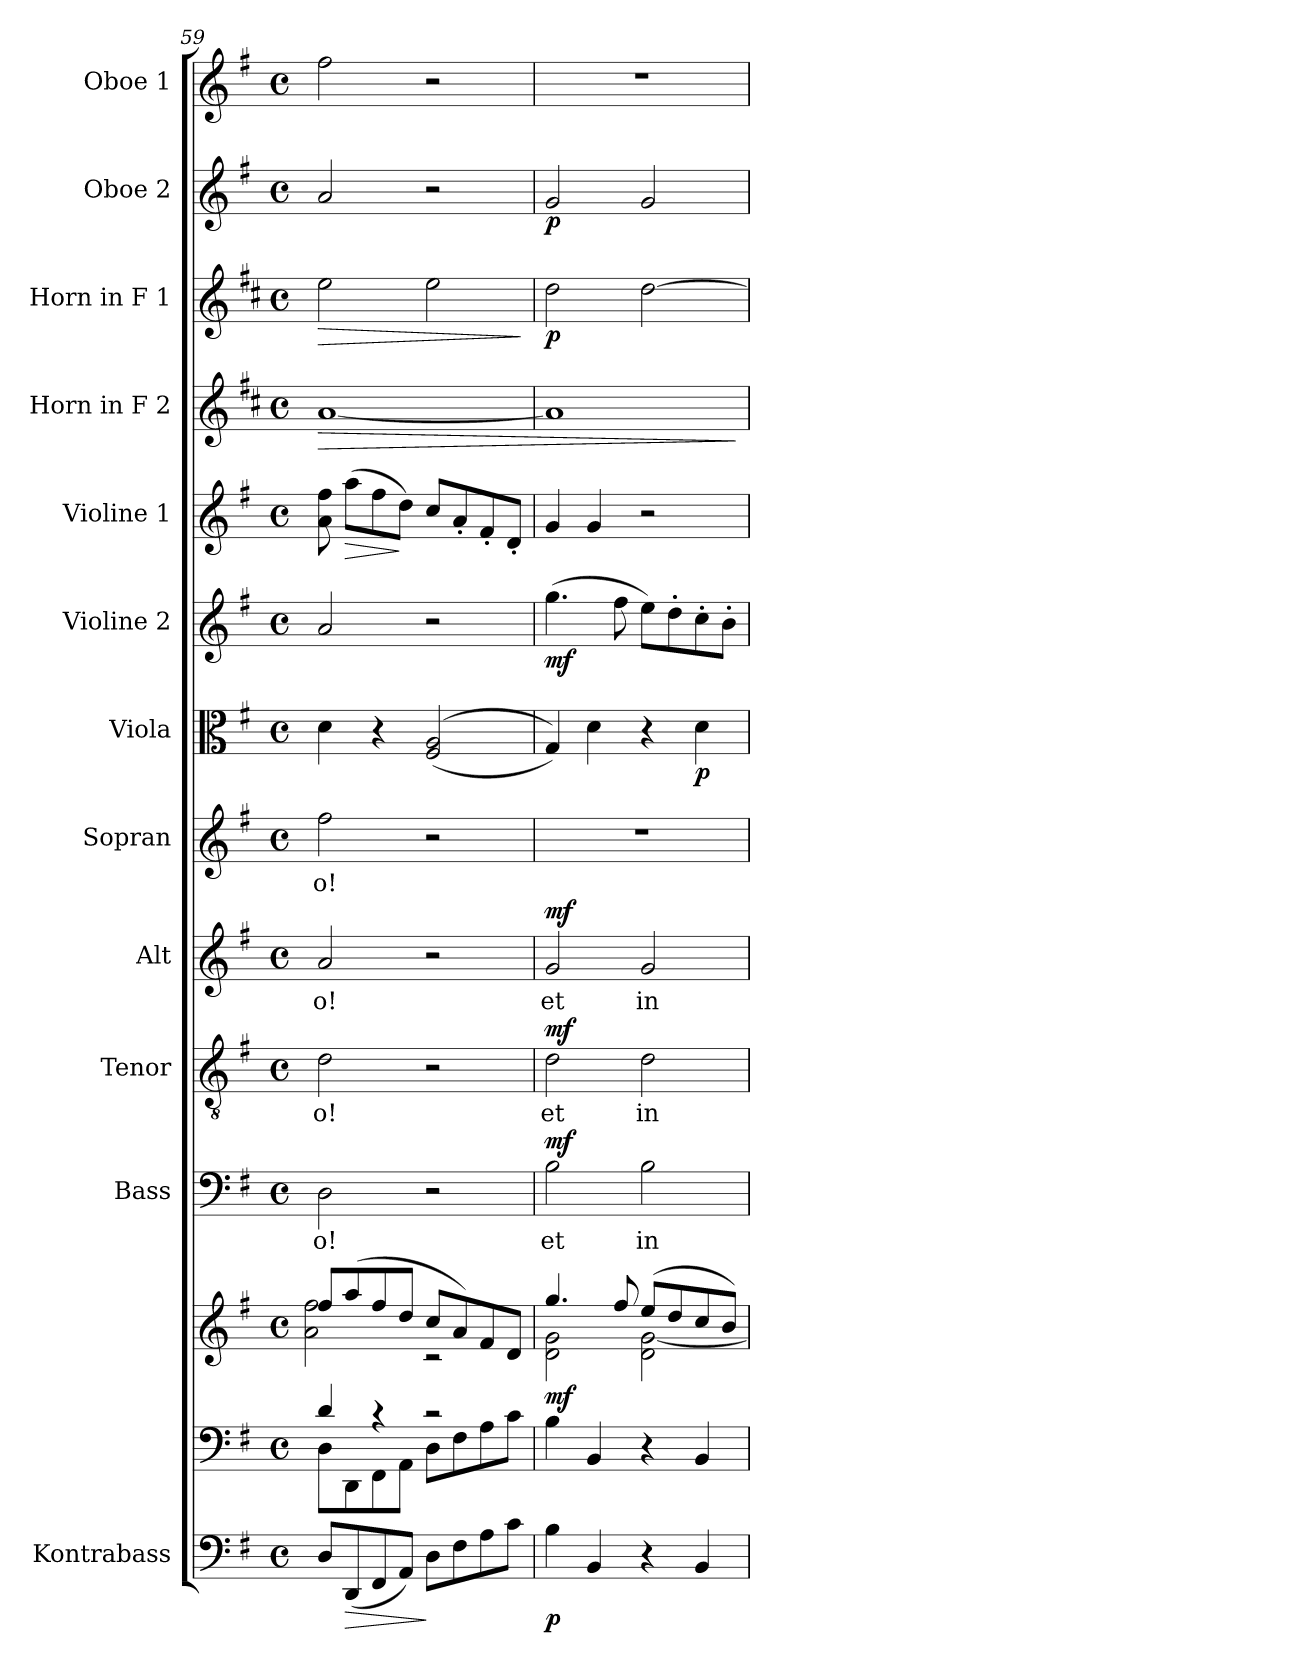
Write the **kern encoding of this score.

**kern	**dynam	**kern	**kern	**dynam	**kern	**text	**dynam	**kern	**text	**dynam	**kern	**text	**dynam	**kern	**text	**kern	**dynam	**kern	**dynam	**kern	**dynam	**kern	**dynam	**kern	**dynam	**kern	**dynam	**kern
*part13	*part13	*part12	*part12	*part12	*part11	*part11	*part11	*part10	*part10	*part10	*part9	*part9	*part9	*part8	*part8	*part7	*part7	*part6	*part6	*part5	*part5	*part4	*part4	*part3	*part3	*part2	*part2	*part1
*staff14	*staff14	*staff13	*staff12	*staff12/13	*staff11	*staff11	*staff11	*staff10	*staff10	*staff10	*staff9	*staff9	*staff9	*staff8	*staff8	*staff7	*staff7	*staff6	*staff6	*staff5	*staff5	*staff4	*staff4	*staff3	*staff3	*staff2	*staff2	*staff1
*I"Kontrabass	*	*	*	*	*I"Bass	*	*	*I"Tenor	*	*	*I"Alt	*	*	*I"Sopran	*	*I"Viola	*	*I"Violine 2	*	*I"Violine 1	*	*I"Horn in F 2	*	*I"Horn in F 1	*	*I"Oboe 2	*	*I"Oboe 1
*I'Kb.	*	*	*	*	*I'B.	*	*	*I'T.	*	*	*I'A.	*	*	*I'S.	*	*I'Vla.	*	*I'Vl. 2	*	*I'Vl. 1	*	*	*	*	*	*I'Ob. 2	*	*I'Ob. 1
*clefF4	*	*clefF4	*clefG2	*	*clefF4	*	*	*clefGv2	*	*	*clefG2	*	*	*clefG2	*	*clefC3	*	*clefG2	*	*clefG2	*	*clefG2	*	*clefG2	*	*clefG2	*	*clefG2
*ITrd7c12	*	*	*	*	*	*	*	*	*	*	*	*	*	*	*	*	*	*	*	*	*	*ITrd4c7	*	*ITrd4c7	*	*	*	*
*k[f#]	*	*k[f#]	*k[f#]	*	*k[f#]	*	*	*k[f#]	*	*	*k[f#]	*	*	*k[f#]	*	*k[f#]	*	*k[f#]	*	*k[f#]	*	*k[f#]	*	*k[f#]	*	*k[f#]	*	*k[f#]
*G:	*	*G:	*G:	*	*G:	*	*	*G:	*	*	*G:	*	*	*G:	*	*G:	*	*G:	*	*G:	*	*G:	*	*G:	*	*G:	*	*G:
*M4/4	*	*M4/4	*M4/4	*	*M4/4	*	*	*M4/4	*	*	*M4/4	*	*	*M4/4	*	*M4/4	*	*M4/4	*	*M4/4	*	*M4/4	*	*M4/4	*	*M4/4	*	*M4/4
*met(c)	*	*met(c)	*met(c)	*	*met(c)	*	*	*met(c)	*	*	*met(c)	*	*	*met(c)	*	*met(c)	*	*met(c)	*	*met(c)	*	*met(c)	*	*met(c)	*	*met(c)	*	*met(c)
=59	=59	=59	=59	=59	=59	=59	=59	=59	=59	=59	=59	=59	=59	=59	=59	=59	=59	=59	=59	=59	=59	=59	=59	=59	=59	=59	=59	=59
*	*	*^	*^	*	*	*	*	*	*	*	*	*	*	*	*	*	*	*	*	*	*	*	*	*	*	*	*	*
!	!	!	!	!	!	!	!	!LO:LY:b	!	!	!LO:LY:b	!	!	!LO:LY:b	!	!	!LO:LY:b	!	!	!	!	!	!	!	!LO:HP:b	!	!LO:HP:b	!	!	!
8DD/L	.	4d/	8D\L	8ff#!/L	2a\ 2ff#\	.	2D\	-o!	.	2d\	-o!	.	2a/	-o!	.	2ff#\	-o!	4d\	.	2a/	.	8a\ 8ff#\	.	[1d	>	2a\	>	2a/	.	2ff#\
!	!LO:HP:b	!	!	!	!	!	!	!	!	!	!	!	!	!	!	!	!	!	!	!	!	!	!LO:HP:b	!	!	!	!	!	!	!
(<8DDD/	>	.	8DD\	(<8aa!/	.	.	.	.	.	.	.	.	.	.	.	.	.	.	.	.	.	(>8aa\L	>	.	.	.	.	.	.	.
8FFF#/	.	4rc	8FF#\	8ff#!/	.	.	.	.	.	.	.	.	.	.	.	.	.	4r	.	.	.	8ff#\	.	.	.	.	.	.	.	.
8AAA/J)	.	.	8AA\J	8dd!/J	.	.	.	.	.	.	.	.	.	.	.	.	.	.	.	.	.	8dd\J)	]	.	.	.	.	.	.	.
8DD\L	]	2rc	8D\L	8cc!/L	2rc	.	2r	.	.	2r	.	.	2r	.	.	2r	.	((<2F#/ 2A/	.	2r	.	8cc/L	.	.	.	2a\	.	2r	.	2r
8FF#\	.	.	8F#\	8a!/)	.	.	.	.	.	.	.	.	.	.	.	.	.	.	.	.	.	8a'</	.	.	.	.	.	.	.	.
8AA\	.	.	8A\	8f#!/	.	.	.	.	.	.	.	.	.	.	.	.	.	.	.	.	.	8f#'</	.	.	.	.	.	.	.	.
8C\J	.	.	8c\J	8d!/J	.	.	.	.	.	.	.	.	.	.	.	.	.	.	.	.	.	8d'</J	.	.	.	.	.	.	.	.
*	*	*v	*v	*	*	*	*	*	*	*	*	*	*	*	*	*	*	*	*	*	*	*	*	*	*	*	*	*	*	*
*	*	*	*v	*v	*	*	*	*	*	*	*	*	*	*	*	*	*	*	*	*	*	*	*	*	*	*	*	*	*
.	.	.	.	.	.	.	.	.	.	.	.	.	.	.	.	.	.	.	.	.	.	.	.	.	]	.	.	.
=60	=60	=60	=60	=60	=60	=60	=60	=60	=60	=60	=60	=60	=60	=60	=60	=60	=60	=60	=60	=60	=60	=60	=60	=60	=60	=60	=60	=60
*	*	*	*^	*	*	*	*	*	*	*	*	*	*	*	*	*	*	*	*	*	*	*	*	*	*	*	*	*
!	!LO:DY:b	!	!	!	!LO:DY:a=2	!	!LO:LY:b	!LO:DY:a	!	!LO:LY:b	!LO:DY:a	!	!LO:LY:b	!LO:DY:a	!	!	!	!	!	!LO:DY:b	!	!	!	!	!	!LO:DY:b	!	!LO:DY:b	!
4BB\	p	4B\	4.gg!/	2d!\ 2g!\	mf	2B\	et	mf	2d\	et	mf	2g/	et	mf	1r	.	4G/))	.	(>4.gg\	mf	4g/	.	1d]	.	2g\	p	2g/	p	1r
4BBB/	.	4BB/	.	.	.	.	.	.	.	.	.	.	.	.	.	.	4d\	.	.	.	4g/	.	.	.	.	.	.	.	.
.	.	.	8ff#!/	.	.	.	.	.	.	.	.	.	.	.	.	.	.	.	8ff#\	.	.	.	.	.	.	.	.	.	.
!	!	!	!	!	!	!	!LO:LY:b	!	!	!LO:LY:b	!	!	!LO:LY:b	!	!	!	!	!	!	!	!	!	!	!	!	!	!	!	!
4r	.	4r	(<8ee!/L	2d!\ [<2g!\	.	2B\	in	.	2d\	in	.	2g/	in	.	.	.	4r	.	8ee\L)	.	2r	.	.	.	[2g\	.	2g/	.	.
.	.	.	8dd!/	.	.	.	.	.	.	.	.	.	.	.	.	.	.	.	8dd'>\	.	.	.	.	.	.	.	.	.	.
!	!	!	!	!	!	!	!	!	!	!	!	!	!	!	!	!	!	!LO:DY:b	!	!	!	!	!	!	!	!	!	!	!
4BBB/	.	4BB/	8cc!/	.	.	.	.	.	.	.	.	.	.	.	.	.	4d\	p	8cc'>\	.	.	.	.	.	.	.	.	.	.
.	.	.	8b!/J)	.	.	.	.	.	.	.	.	.	.	.	.	.	.	.	8b'>\J	.	.	.	.	.	.	.	.	.	.
*	*	*	*v	*v	*	*	*	*	*	*	*	*	*	*	*	*	*	*	*	*	*	*	*	*	*	*	*	*	*
.	.	.	.	.	.	.	.	.	.	.	.	.	.	.	.	.	.	.	.	.	.	.	]	.	.	.	.	.
=	=	=	=	=	=	=	=	=	=	=	=	=	=	=	=	=	=	=	=	=	=	=	=	=	=	=	=	=
*-	*-	*-	*-	*-	*-	*-	*-	*-	*-	*-	*-	*-	*-	*-	*-	*-	*-	*-	*-	*-	*-	*-	*-	*-	*-	*-	*-	*-
